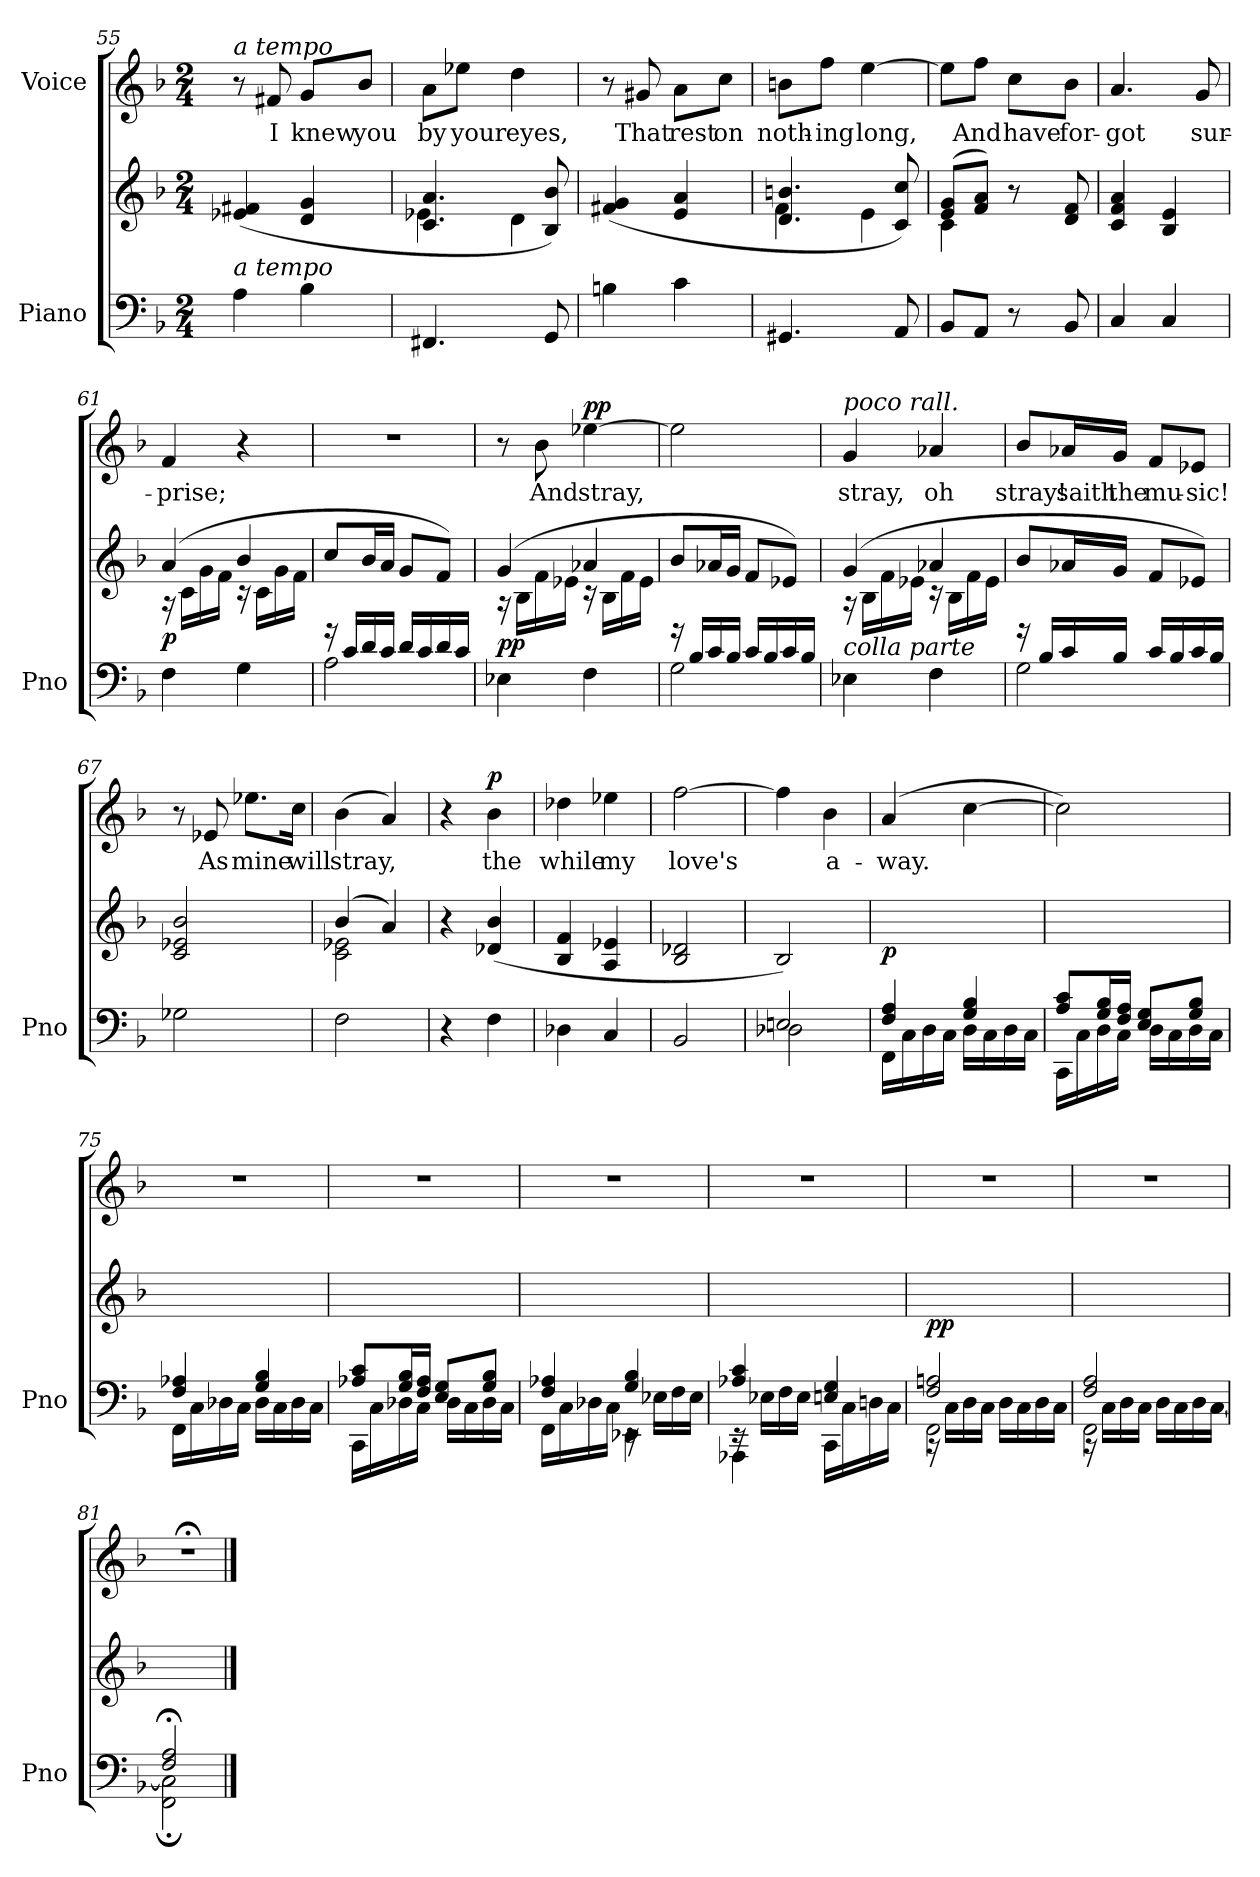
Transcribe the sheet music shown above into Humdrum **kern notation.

**kern	**kern	**dynam	**kern	**text	**dynam
*part2	*part2	*part2	*part1	*part1	*part1
*staff3	*staff2	*staff2/3	*staff1	*staff1	*staff1
*I"Piano	*	*	*I"Voice	*	*
*I'Pno	*	*	*	*	*
!!LO:PB:g=z
*clefF4	*clefG2	*	*clefG2	*	*
*k[b-]	*k[b-]	*	*k[b-]	*	*
*M2/4	*M2/4	*	*M2/4	*	*
=55	=55	=55	=55	=55	=55
!	!	!	!LO:TX:a:i:t=a tempo	!	!
!LO:TX:a:i:t=a tempo	!	!	!	!	!
4A\	(<4e-X/ 4f#X/	.	8r	.	.
!	!	!	!	!LO:LY:b	!
.	.	.	8f#X/	I	.
!	!	!	!	!LO:LY:b	!
4B-\	4d/ 4g/	.	8g/L	knew	.
!	!	!	!	!LO:LY:b	!
.	.	.	8b-/J	you	.
=56	=56	=56	=56	=56	=56
*	*^	*	*	*	*
!	!	!	!	!	!LO:LY:b	!
4.FF#X/	4.c/ 4.a/	4e-X\	.	8a\L	by	.
!	!	!	!	!	!LO:LY:b	!
.	.	.	.	8ee-X\J	your	.
!	!	!	!	!	!LO:LY:b	!
.	.	4d\	.	4dd\	eyes,	.
8GG/	8B-/ 8b-/)	.	.	.	.	.
*	*v	*v	*	*	*	*
=57	=57	=57	=57	=57	=57
4Bn\	(>4f#X/ 4g/	.	8r	.	.
!	!	!	!	!LO:LY:b	!
.	.	.	8g#X/	That	.
!	!	!	!	!LO:LY:b	!
4c\	4e/ 4a/	.	8a\L	rest	.
!	!	!	!	!LO:LY:b	!
.	.	.	8cc\J	on	.
=58	=58	=58	=58	=58	=58
*	*^	*	*	*	*
!	!	!	!	!	!LO:LY:b	!
4.GG#X/	4.d/ 4.bn/	4f\	.	8bn\L	noth-	.
!	!	!	!	!	!LO:LY:b	!
.	.	.	.	8ff\J	-ing	.
!	!	!	!	!	!LO:LY:b	!
.	.	4e\	.	[4ee\	long,	.
8AA/	8c/ 8cc/)	.	.	.	.	.
!!LO:LB:g=z
=59	=59	=59	=59	=59	=59	=59
8BB-/L	(>8e/ 8g/L	4c\	.	8ee\L]	.	.
!	!	!	!	!	!LO:LY:b	!
8AA/J	8f/ 8a/J)	.	.	8ff\J	And	.
!	!	!	!	!	!LO:LY:b	!
8r	8r	4ryy	.	8cc\L	have	.
!	!	!	!	!	!LO:LY:b	!
8BB-/	8d/ 8f/	.	.	8b-\J	for-	.
*	*v	*v	*	*	*	*
=60	=60	=60	=60	=60	=60
!	!	!	!	!LO:LY:b	!
4C/	4c/ 4f/ 4a/	.	4.a/	-got	.
4C/	4B-/ 4e/	.	.	.	.
!	!	!	!	!LO:LY:b	!
.	.	.	8g/	sur-	.
=61	=61	=61	=61	=61	=61
*	*^	*	*	*	*
!	!	!	!LO:DY:b	!	!LO:LY:b	!
4F\	(>4a/	16r	p	4f/	-prise;	.
.	.	16c\LL	.	.	.	.
.	.	16g\	.	.	.	.
.	.	16f\JJ	.	.	.	.
4G\	4b-/	16r	.	4r	.	.
.	.	16c\LL	.	.	.	.
.	.	16g\	.	.	.	.
.	.	16f\JJ	.	.	.	.
*	*v	*v	*	*	*	*
=62	=62	=62	=62	=62	=62
*^	*	*	*	*	*
16r	2A\	8cc/L	.	2r	.	.
16c/LL	.	.	.	.	.	.
16d/	.	16b-/L	.	.	.	.
16c/JJ	.	16a/JJ	.	.	.	.
16d/LL	.	8g/L	.	.	.	.
16c/	.	.	.	.	.	.
16d/	.	8f/J)	.	.	.	.
16c/JJ	.	.	.	.	.	.
*v	*v	*	*	*	*	*
!!LO:LB:g=z
=63	=63	=63	=63	=63	=63
*	*^	*	*	*	*
!	!	!	!LO:DY:b	!	!	!
4E-X\	(>4g/	16r	pp	8r	.	.
.	.	16B-\LL	.	.	.	.
!	!	!	!	!	!LO:LY:b	!
.	.	16f\	.	8b-\	And	.
.	.	16e-X\JJ	.	.	.	.
!	!	!	!	!	!LO:LY:b	!LO:DY:a
4F\	4a-X/	16r	.	[4ee-X\	stray,	pp
.	.	16B-\LL	.	.	.	.
.	.	16f\	.	.	.	.
.	.	16e-\JJ	.	.	.	.
*	*v	*v	*	*	*	*
=64	=64	=64	=64	=64	=64
*^	*	*	*	*	*
16r	2G\	8b-/L	.	2ee-\]	.	.
16B-/LL	.	.	.	.	.	.
16c/	.	16a-X/L	.	.	.	.
16B-/JJ	.	16g/JJ	.	.	.	.
16c/LL	.	8f/L	.	.	.	.
16B-/	.	.	.	.	.	.
16c/	.	8e-X/J)	.	.	.	.
16B-/JJ	.	.	.	.	.	.
*v	*v	*	*	*	*	*
=65	=65	=65	=65	=65	=65
*	*^	*	*	*	*
!	!	!	!	!LO:TX:a:i:t=poco rall.	!	!
!	!LO:TX:b:i:t=colla parte	!	!	!	!	!
!	!	!	!	!	!LO:LY:b	!
4E-X\	(>4g/	16r	.	4g/	stray,	.
.	.	16B-\LL	.	.	.	.
.	.	16f\	.	.	.	.
.	.	16e-X\JJ	.	.	.	.
!	!	!	!	!	!LO:LY:b	!
4F\	4a-X/	16r	.	4a-X/	oh	.
.	.	16B-\LL	.	.	.	.
.	.	16f\	.	.	.	.
.	.	16e-\JJ	.	.	.	.
=66	=66	=66	=66	=66	=66	=66
*^	*	*	*	*	*	*
!	!	!	!	!	!	!LO:LY:b	!
*	*	*v	*v	*	*	*	*
16r	2G\	8b-/L	.	8b-/L	stray!	.
16B-/LL	.	.	.	.	.	.
!	!	!	!	!	!LO:LY:b	!
16c/	.	16a-X/L	.	16a-X/L	saith	.
!	!	!	!	!	!LO:LY:b	!
16B-/JJ	.	16g/JJ	.	16g/JJ	the	.
!	!	!	!	!	!LO:LY:b	!
16c/LL	.	8f/L	.	8f/L	mu-	.
16B-/	.	.	.	.	.	.
!	!	!	!	!	!LO:LY:b	!
16c/	.	8e-X/J)	.	8e-X/J	-sic!	.
16B-/JJ	.	.	.	.	.	.
*v	*v	*	*	*	*	*
!!LO:PB:g=z
=67	=67	=67	=67	=67	=67
2G-X\	2c/ 2e-X/ 2b-/	.	8r	.	.
!	!	!	!	!LO:LY:b	!
.	.	.	8e-X/	As	.
!	!	!	!	!LO:LY:b	!
.	.	.	8.ee-X\L	mine	.
!	!	!	!	!LO:LY:b	!
.	.	.	16cc\Jk	will	.
=68	=68	=68	=68	=68	=68
*	*^	*	*	*	*
!	!	!	!	!	!LO:LY:b	!
2F\	(>4b-/	2c\ 2e-X\	.	(>4b-\	stray,	.
.	4a/)	.	.	4a/)	.	.
*	*v	*v	*	*	*	*
=69	=69	=69	=69	=69	=69
4r	4r	.	4r	.	.
!	!	!	!	!LO:LY:b	!LO:DY:a
4F\	(>4d-X/ 4b-/	.	4b-\	the	p
=70	=70	=70	=70	=70	=70
!	!	!	!	!LO:LY:b	!
4D-X\	4B-/ 4f/	.	4dd-X\	while	.
!	!	!	!	!LO:LY:b	!
4C/	4A/ 4e-X/	.	4ee-X\	my	.
=71	=71	=71	=71	=71	=71
!	!	!	!	!LO:LY:b	!
2BB-/	2B-/ 2d-X/	.	[2ff\	love's	.
=72	=72	=72	=72	=72	=72
*^	*	*	*	*	*
2En/	2D-X\	2B-/)	.	4ff\]	.	.
!	!	!	!	!	!LO:LY:b	!
.	.	.	.	4b-\	a-	.
!!LO:LB:g=z
=73	=73	=73	=73	=73	=73	=73
!	!	!	!LO:DY:b	!	!LO:LY:b	!
4F/ 4A/	16FF\LL	2ryy	p	(>4a/	-way.	.
.	16C\	.	.	.	.	.
.	16D\	.	.	.	.	.
.	16C\JJ	.	.	.	.	.
4G/ 4B-/	16D\LL	.	.	[4cc\	.	.
.	16C\	.	.	.	.	.
.	16D\	.	.	.	.	.
.	16C\JJ	.	.	.	.	.
=74	=74	=74	=74	=74	=74	=74
8A/ 8c/L	16CC\LL	2ryy	.	2cc\])	.	.
.	16C\	.	.	.	.	.
16G/ 16B-/L	16D\	.	.	.	.	.
16F/ 16A/JJ	16C\JJ	.	.	.	.	.
8E/ 8G/L	16D\LL	.	.	.	.	.
.	16C\	.	.	.	.	.
8G/ 8B-/J	16D\	.	.	.	.	.
.	16C\JJ	.	.	.	.	.
=75	=75	=75	=75	=75	=75	=75
4F/ 4A-X/	16FF\LL	2ryy	.	2r	.	.
.	16C\	.	.	.	.	.
.	16D-X\	.	.	.	.	.
.	16C\JJ	.	.	.	.	.
4G/ 4B-/	16D-\LL	.	.	.	.	.
.	16C\	.	.	.	.	.
.	16D-\	.	.	.	.	.
.	16C\JJ	.	.	.	.	.
=76	=76	=76	=76	=76	=76	=76
8A-X/ 8c/L	16CC\LL	2ryy	.	2r	.	.
.	16C\	.	.	.	.	.
16G/ 16B-/L	16D-X\	.	.	.	.	.
16F/ 16A-/JJ	16C\JJ	.	.	.	.	.
8E/ 8G/L	16D-\LL	.	.	.	.	.
.	16C\	.	.	.	.	.
8G/ 8B-/J	16D-\	.	.	.	.	.
.	16C\JJ	.	.	.	.	.
!!LO:LB:g=z
=77	=77	=77	=77	=77	=77	=77
*	*^	*	*	*	*	*
4F/ 4A-X/	16FF\LL	4ryy	2ryy	.	2r	.	.
.	16C\	.	.	.	.	.	.
.	16D-X\	.	.	.	.	.	.
.	16C\JJ	.	.	.	.	.	.
4G/ 4B-/	16rEE	4EE-X\	.	.	.	.	.
.	16E-X\LL	.	.	.	.	.	.
.	16F\	.	.	.	.	.	.
.	16E-\JJ	.	.	.	.	.	.
=78	=78	=78	=78	=78	=78	=78	=78
4A-X/ 4c/	16rEE	4AAA-X\	2ryy	.	2r	.	.
.	16E-X\LL	.	.	.	.	.	.
.	16F\	.	.	.	.	.	.
.	16E-\JJ	.	.	.	.	.	.
4En/ 4G/	16CC\LL	4ryy	.	.	.	.	.
.	16C\	.	.	.	.	.	.
.	16Dn\	.	.	.	.	.	.
.	16C\JJ	.	.	.	.	.	.
=79	=79	=79	=79	=79	=79	=79	=79
!	!	!	!	!LO:DY:b	!	!	!
2F/ 2An/	16rCC	2FF\	2ryy	pp	2r	.	.
.	16C\LL	.	.	.	.	.	.
.	16D\	.	.	.	.	.	.
.	16C\JJ	.	.	.	.	.	.
.	16D\LL	.	.	.	.	.	.
.	16C\	.	.	.	.	.	.
.	16D\	.	.	.	.	.	.
.	16C\JJ	.	.	.	.	.	.
=80	=80	=80	=80	=80	=80	=80	=80
2F/ 2A/	16rCC	2FF\	2ryy	.	2r	.	.
.	16C\LL	.	.	.	.	.	.
.	16D\	.	.	.	.	.	.
.	16C\JJ	.	.	.	.	.	.
.	16D\LL	.	.	.	.	.	.
.	16C\	.	.	.	.	.	.
.	16D\	.	.	.	.	.	.
.	[16C\JJ	.	.	.	.	.	.
*	*v	*v	*	*	*	*	*
=81	=81	=81	=81	=81	=81	=81
2F/;< 2A/;<	2FF\; 2C\];	2ryy	.	2r;<	.	.
*v	*v	*	*	*	*	*
==	==	==	==	==	==
*-	*-	*-	*-	*-	*-
